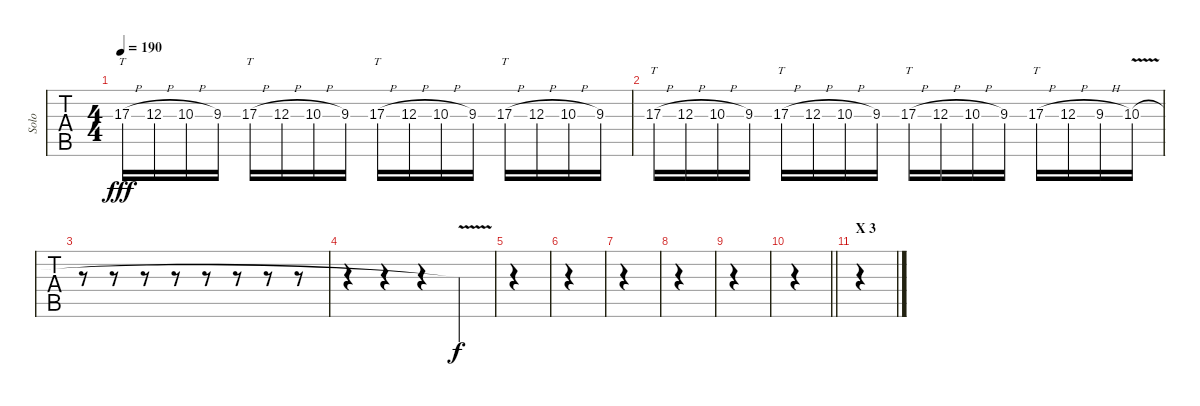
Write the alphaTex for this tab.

\track ("Solo" "Solo") {instrument distortionguitar}
\staff {tabs}
\tuning (E4 B3 G3 D3 A2 D2) {hide}
\ts (4 4)
\tempo 190
\clef g2
\ks c
17.3{h}.16{tt dy fff} 12.3{h}.16 10.3{h}.16 9.3.16 17.3{h}.16{tt} 12.3{h}.16 10.3{h}.16 9.3.16 17.3{h}.16{tt} 12.3{h}.16 10.3{h}.16 9.3.16 17.3{h}.16{tt} 12.3{h}.16 10.3{h}.16 9.3.16 |
17.3{h}.16{tt} 12.3{h}.16 10.3{h}.16 9.3.16 17.3{h}.16{tt} 12.3{h}.16 10.3{h}.16 9.3.16 17.3{h}.16{tt} 12.3{h}.16 10.3{h}.16 9.3.16 17.3{h}.16{tt} 12.3{h}.16 9.3{h}.16 10.3{v}.16 |
r.8 r.8 r.8 r.8 r.8 r.8 r.8 r.8 |
r.4 r.4 r.4 10.3{t}.4{dy f} |
|
|
|
|
|
\barLineRight lightlight
|
\section ("" "Х 3")
